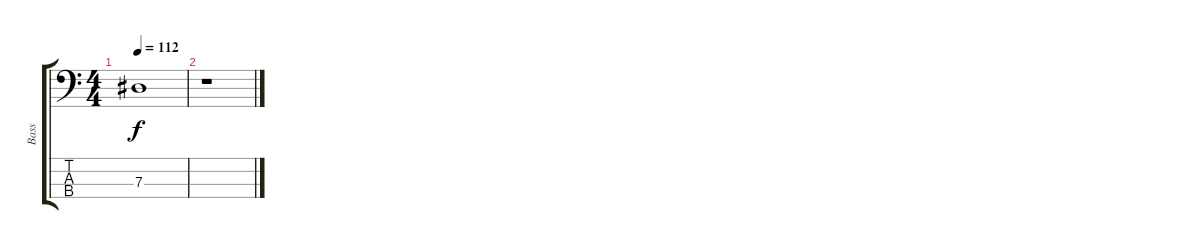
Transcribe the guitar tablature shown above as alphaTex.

\track ("Bass" "Bass") {instrument electricbassfinger}
\staff {score tabs}
\tuning (Gb2 Db2 Ab1 Eb1) {hide}
\ts (4 4)
\tempo 112
\clef f4
\ks c
7.3.1{dy f volume 5} |
r.1
